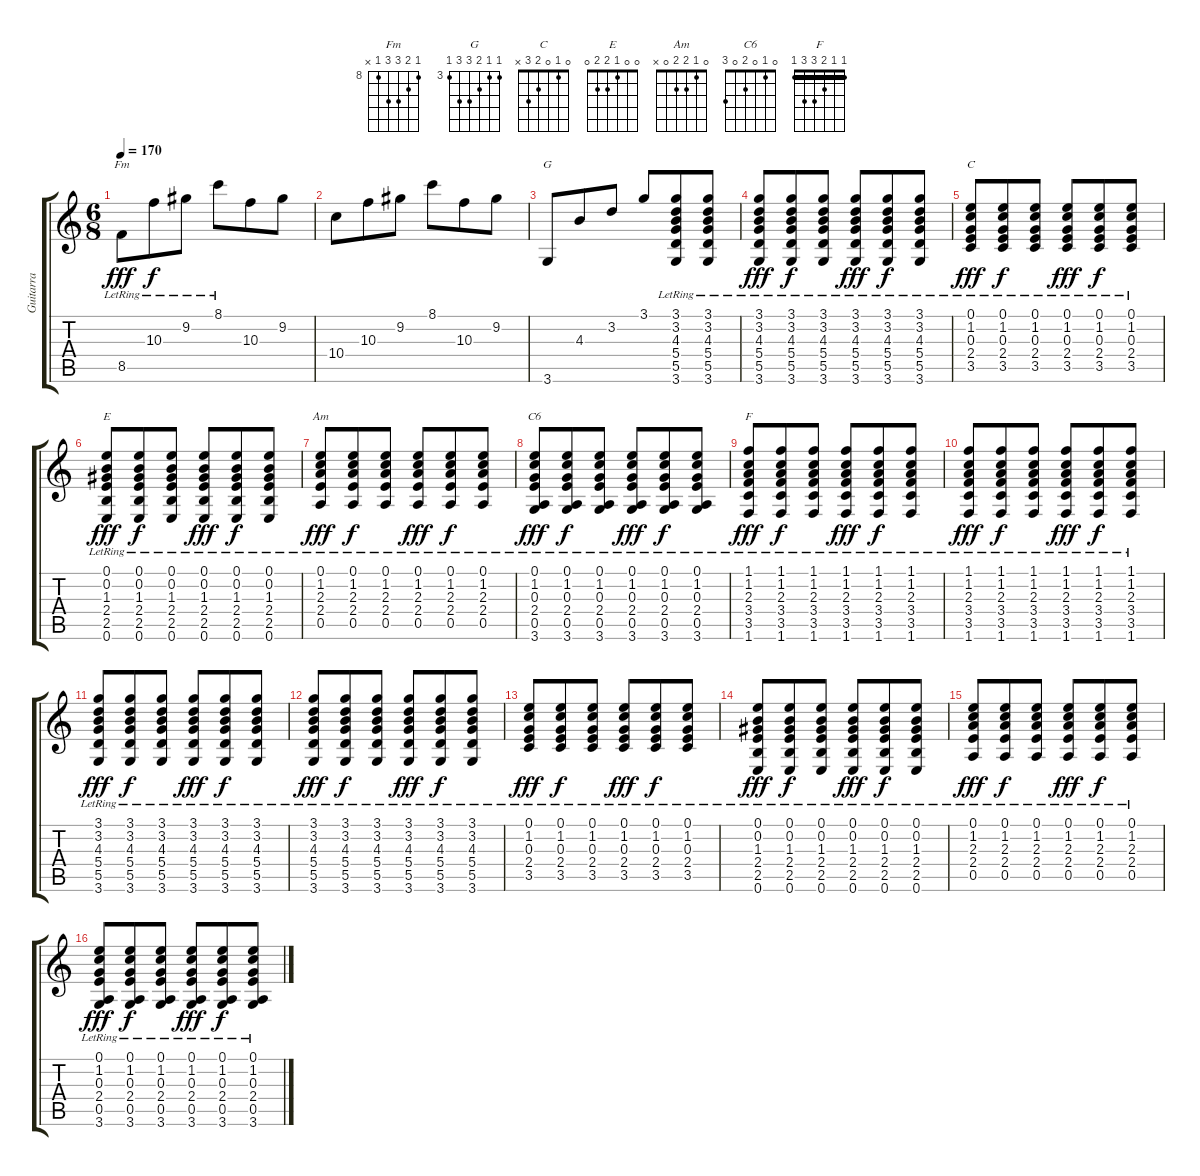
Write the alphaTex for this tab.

\track ("Guitarra" "Guitarra") {instrument acousticguitarsteel}
\staff {score tabs}
\tuning (E4 B3 G3 D3 A2 E2) {hide}
\chord ("Fm" 8 9 10 10 8 x) {firstfret 8}
\chord ("G" 3 3 4 5 5 3) {firstfret 3}
\chord ("C" 0 1 0 2 3 x)
\chord ("E" 0 0 1 2 2 0)
\chord ("Am" 0 1 2 2 0 x)
\chord ("C6" 0 1 0 2 0 3)
\chord ("F" 1 1 2 3 3 1) {barre 1}
\ts (6 8)
\tempo 170
\clef g2
\ks c
8.5{lr}.8{ch "Fm" dy fff} 10.3{lr}.8{dy f} 9.2{lr}.8 8.1{lr}.8 10.3.8 9.2.8 |
10.4.8 10.3.8 9.2.8 8.1.8 10.3.8 9.2.8 |
3.6.8{ch "G"} 4.3.8 3.2.8 3.1.8 (3.1{lr} 3.2{lr} 4.3{lr} 5.4{lr} 5.5{lr} 3.6{lr}).8 (3.1{lr} 3.2{lr} 4.3{lr} 5.4{lr} 5.5{lr} 3.6{lr}).8 |
(3.1{lr} 3.2{lr} 4.3{lr} 5.4{lr} 5.5{lr} 3.6{lr}).8{dy fff} (3.1{lr} 3.2{lr} 4.3{lr} 5.4{lr} 5.5{lr} 3.6{lr}).8{dy f} (3.1{lr} 3.2{lr} 4.3{lr} 5.4{lr} 5.5{lr} 3.6{lr}).8 (3.1{lr} 3.2{lr} 4.3{lr} 5.4{lr} 5.5{lr} 3.6{lr}).8{dy fff} (3.1{lr} 3.2{lr} 4.3{lr} 5.4{lr} 5.5{lr} 3.6{lr}).8{dy f} (3.1{lr} 3.2{lr} 4.3{lr} 5.4{lr} 5.5{lr} 3.6{lr}).8 |
(0.1{lr} 1.2{lr} 0.3{lr} 2.4{lr} 3.5{lr}).8{ch "C" dy fff} (0.1{lr} 1.2{lr} 0.3{lr} 2.4{lr} 3.5{lr}).8{dy f} (0.1{lr} 1.2{lr} 0.3{lr} 2.4{lr} 3.5{lr}).8 (0.1{lr} 1.2{lr} 0.3{lr} 2.4{lr} 3.5{lr}).8{dy fff} (0.1{lr} 1.2{lr} 0.3{lr} 2.4{lr} 3.5{lr}).8{dy f} (0.1{lr} 1.2{lr} 0.3{lr} 2.4{lr} 3.5{lr}).8 |
(0.1{lr} 0.2{lr} 1.3{lr} 2.4{lr} 2.5{lr} 0.6{lr}).8{ch "E" dy fff} (0.1{lr} 0.2{lr} 1.3{lr} 2.4{lr} 2.5{lr} 0.6{lr}).8{dy f} (0.1{lr} 0.2{lr} 1.3{lr} 2.4{lr} 2.5{lr} 0.6{lr}).8 (0.1{lr} 0.2{lr} 1.3{lr} 2.4{lr} 2.5{lr} 0.6{lr}).8{dy fff} (0.1{lr} 0.2{lr} 1.3{lr} 2.4{lr} 2.5{lr} 0.6{lr}).8{dy f} (0.1{lr} 0.2{lr} 1.3{lr} 2.4{lr} 2.5{lr} 0.6{lr}).8 |
(0.1{lr} 1.2{lr} 2.3{lr} 2.4{lr} 0.5{lr}).8{ch "Am" dy fff} (0.1{lr} 1.2{lr} 2.3{lr} 2.4{lr} 0.5{lr}).8{dy f} (0.1{lr} 1.2{lr} 2.3{lr} 2.4{lr} 0.5{lr}).8 (0.1{lr} 1.2{lr} 2.3{lr} 2.4{lr} 0.5{lr}).8{dy fff} (0.1{lr} 1.2{lr} 2.3{lr} 2.4{lr} 0.5{lr}).8{dy f} (0.1{lr} 1.2{lr} 2.3{lr} 2.4{lr} 0.5{lr}).8 |
(0.1{lr} 1.2{lr} 0.3{lr} 2.4{lr} 0.5{lr} 3.6{lr}).8{ch "C6" dy fff} (0.1{lr} 1.2{lr} 0.3{lr} 2.4{lr} 0.5{lr} 3.6{lr}).8{dy f} (0.1{lr} 1.2{lr} 0.3{lr} 2.4{lr} 0.5{lr} 3.6{lr}).8 (0.1{lr} 1.2{lr} 0.3{lr} 2.4{lr} 0.5{lr} 3.6{lr}).8{dy fff} (0.1{lr} 1.2{lr} 0.3{lr} 2.4{lr} 0.5{lr} 3.6{lr}).8{dy f} (0.1{lr} 1.2{lr} 0.3{lr} 2.4{lr} 0.5{lr} 3.6{lr}).8 |
(1.1{lr} 1.2{lr} 2.3{lr} 3.4{lr} 3.5{lr} 1.6{lr}).8{ch "F" dy fff} (1.1{lr} 1.2{lr} 2.3{lr} 3.4{lr} 3.5{lr} 1.6{lr}).8{dy f} (1.1{lr} 1.2{lr} 2.3{lr} 3.4{lr} 3.5{lr} 1.6{lr}).8 (1.1{lr} 1.2{lr} 2.3{lr} 3.4{lr} 3.5{lr} 1.6{lr}).8{dy fff} (1.1{lr} 1.2{lr} 2.3{lr} 3.4{lr} 3.5{lr} 1.6{lr}).8{dy f} (1.1{lr} 1.2{lr} 2.3{lr} 3.4{lr} 3.5{lr} 1.6{lr}).8 |
(1.1{lr} 1.2{lr} 2.3{lr} 3.4{lr} 3.5{lr} 1.6{lr}).8{dy fff} (1.1{lr} 1.2{lr} 2.3{lr} 3.4{lr} 3.5{lr} 1.6{lr}).8{dy f} (1.1{lr} 1.2{lr} 2.3{lr} 3.4{lr} 3.5{lr} 1.6{lr}).8 (1.1{lr} 1.2{lr} 2.3{lr} 3.4{lr} 3.5{lr} 1.6{lr}).8{dy fff} (1.1{lr} 1.2{lr} 2.3{lr} 3.4{lr} 3.5{lr} 1.6{lr}).8{dy f} (1.1{lr} 1.2{lr} 2.3{lr} 3.4{lr} 3.5{lr} 1.6{lr}).8 |
(3.1{lr} 3.2{lr} 4.3{lr} 5.4{lr} 5.5{lr} 3.6{lr}).8{dy fff} (3.1{lr} 3.2{lr} 4.3{lr} 5.4{lr} 5.5{lr} 3.6{lr}).8{dy f} (3.1{lr} 3.2{lr} 4.3{lr} 5.4{lr} 5.5{lr} 3.6{lr}).8 (3.1{lr} 3.2{lr} 4.3{lr} 5.4{lr} 5.5{lr} 3.6{lr}).8{dy fff} (3.1{lr} 3.2{lr} 4.3{lr} 5.4{lr} 5.5{lr} 3.6{lr}).8{dy f} (3.1{lr} 3.2{lr} 4.3{lr} 5.4{lr} 5.5{lr} 3.6{lr}).8 |
(3.1{lr} 3.2{lr} 4.3{lr} 5.4{lr} 5.5{lr} 3.6{lr}).8{dy fff} (3.1{lr} 3.2{lr} 4.3{lr} 5.4{lr} 5.5{lr} 3.6{lr}).8{dy f} (3.1{lr} 3.2{lr} 4.3{lr} 5.4{lr} 5.5{lr} 3.6{lr}).8 (3.1{lr} 3.2{lr} 4.3{lr} 5.4{lr} 5.5{lr} 3.6{lr}).8{dy fff} (3.1{lr} 3.2{lr} 4.3{lr} 5.4{lr} 5.5{lr} 3.6{lr}).8{dy f} (3.1{lr} 3.2{lr} 4.3{lr} 5.4{lr} 5.5{lr} 3.6{lr}).8 |
(0.1{lr} 1.2{lr} 0.3{lr} 2.4{lr} 3.5{lr}).8{dy fff} (0.1{lr} 1.2{lr} 0.3{lr} 2.4{lr} 3.5{lr}).8{dy f} (0.1{lr} 1.2{lr} 0.3{lr} 2.4{lr} 3.5{lr}).8 (0.1{lr} 1.2{lr} 0.3{lr} 2.4{lr} 3.5{lr}).8{dy fff} (0.1{lr} 1.2{lr} 0.3{lr} 2.4{lr} 3.5{lr}).8{dy f} (0.1{lr} 1.2{lr} 0.3{lr} 2.4{lr} 3.5{lr}).8 |
(0.1{lr} 0.2{lr} 1.3{lr} 2.4{lr} 2.5{lr} 0.6{lr}).8{dy fff} (0.1{lr} 0.2{lr} 1.3{lr} 2.4{lr} 2.5{lr} 0.6{lr}).8{dy f} (0.1{lr} 0.2{lr} 1.3{lr} 2.4{lr} 2.5{lr} 0.6{lr}).8 (0.1{lr} 0.2{lr} 1.3{lr} 2.4{lr} 2.5{lr} 0.6{lr}).8{dy fff} (0.1{lr} 0.2{lr} 1.3{lr} 2.4{lr} 2.5{lr} 0.6{lr}).8{dy f} (0.1{lr} 0.2{lr} 1.3{lr} 2.4{lr} 2.5{lr} 0.6{lr}).8 |
(0.1{lr} 1.2{lr} 2.3{lr} 2.4{lr} 0.5{lr}).8{dy fff} (0.1{lr} 1.2{lr} 2.3{lr} 2.4{lr} 0.5{lr}).8{dy f} (0.1{lr} 1.2{lr} 2.3{lr} 2.4{lr} 0.5{lr}).8 (0.1{lr} 1.2{lr} 2.3{lr} 2.4{lr} 0.5{lr}).8{dy fff} (0.1{lr} 1.2{lr} 2.3{lr} 2.4{lr} 0.5{lr}).8{dy f} (0.1{lr} 1.2{lr} 2.3{lr} 2.4{lr} 0.5{lr}).8 |
(0.1{lr} 1.2{lr} 0.3{lr} 2.4{lr} 0.5{lr} 3.6{lr}).8{dy fff} (0.1{lr} 1.2{lr} 0.3{lr} 2.4{lr} 0.5{lr} 3.6{lr}).8{dy f} (0.1{lr} 1.2{lr} 0.3{lr} 2.4{lr} 0.5{lr} 3.6{lr}).8 (0.1{lr} 1.2{lr} 0.3{lr} 2.4{lr} 0.5{lr} 3.6{lr}).8{dy fff} (0.1{lr} 1.2{lr} 0.3{lr} 2.4{lr} 0.5{lr} 3.6{lr}).8{dy f} (0.1{lr} 1.2{lr} 0.3{lr} 2.4{lr} 0.5{lr} 3.6{lr}).8
